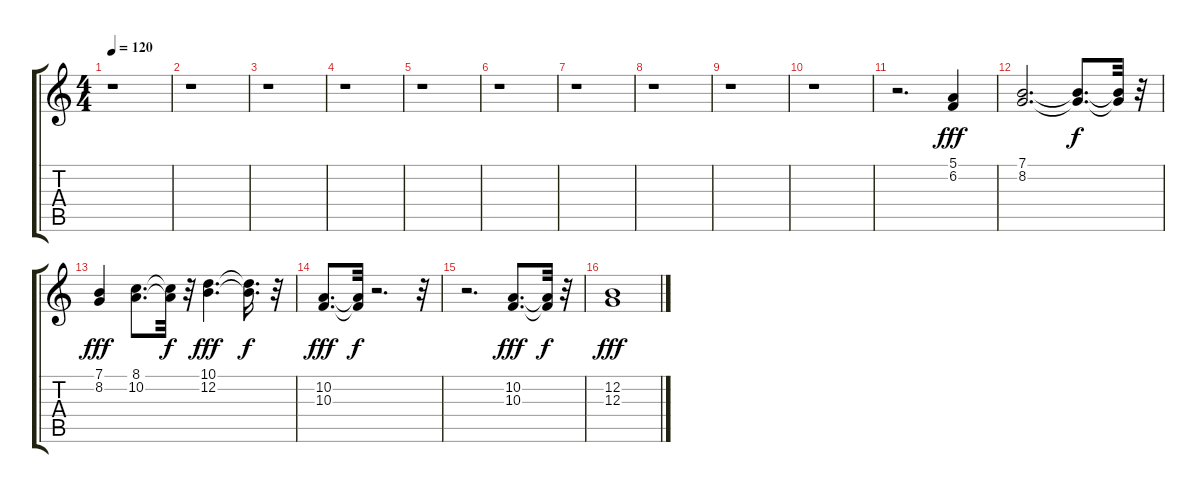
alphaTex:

\track "" {instrument choiraahs}
\staff {score tabs}
\tuning (E4 B3 G3 D3 A2 E2) {hide}
\ts (4 4)
\tempo 120
\clef g2
\ks c
r.1{dy fff} |
r.1 |
r.1 |
r.1 |
r.1 |
r.1 |
r.1 |
r.1 |
r.1 |
r.1 |
r.2{d} (5.1 6.2).4 |
(7.1 8.2).2{d} (7.1{t} 8.2{t}).8{d dy f} (7.1{t} 8.2{t}).32 r.32 |
(7.1 8.2).4{dy fff} (8.1 10.2).8{d} (8.1{t} 10.2{t}).32{dy f} r.32 (10.1 12.2).4{d dy fff} (10.1{t} 12.2{t}).16{d dy f} r.32 |
(10.2 10.3).8{d dy fff} (10.2{t} 10.3{t}).32{dy f} r.2{d} r.32 |
r.2{d} (10.2 10.3).8{d dy fff} (10.2{t} 10.3{t}).32{dy f} r.32 |
(12.2 12.3).1{dy fff}
